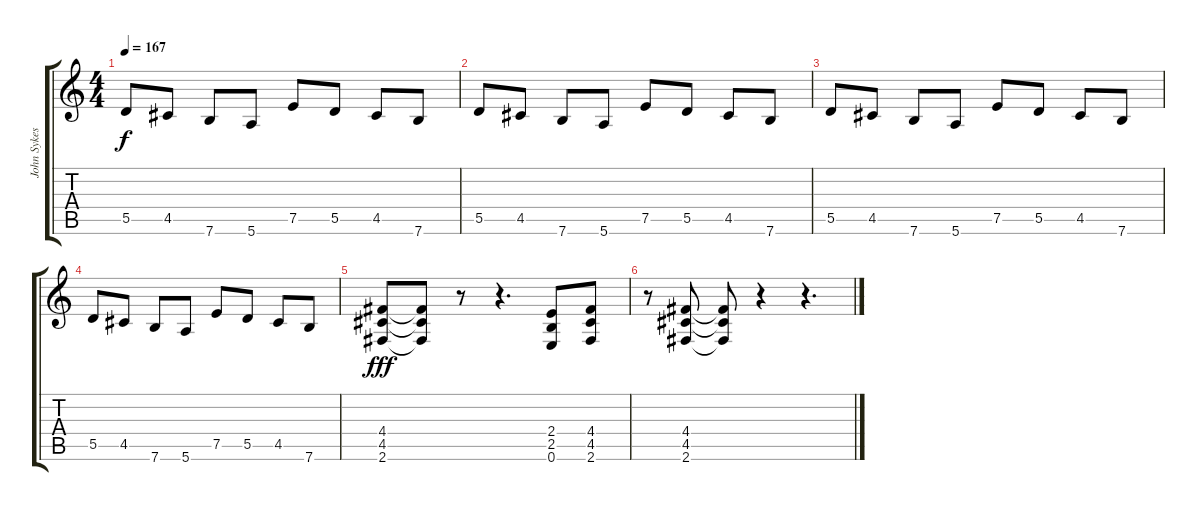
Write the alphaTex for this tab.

\track ("John Sykes" "John Sykes") {instrument distortionguitar}
\staff {score tabs}
\tuning (E4 B3 G3 D3 A2 E2) {hide}
\ts (4 4)
\tempo 167
\clef g2
\ks c
5.5.8{dy f} 4.5.8 7.6.8 5.6.8 7.5.8 5.5.8 4.5.8 7.6.8 |
5.5.8 4.5.8 7.6.8 5.6.8 7.5.8 5.5.8 4.5.8 7.6.8 |
5.5.8 4.5.8 7.6.8 5.6.8 7.5.8 5.5.8 4.5.8 7.6.8 |
5.5.8 4.5.8 7.6.8 5.6.8 7.5.8 5.5.8 4.5.8 7.6.8 |
(4.4 4.5 2.6).8{dy fff} (4.4{t} 4.5{t} 2.6{t}).8 r.8 r.4{d} (2.4 2.5 0.6).8 (4.4 4.5 2.6).8 |
r.8 (4.4 4.5 2.6).8 (4.4{t} 4.5{t} 2.6{t}).8 r.4 r.4{d}
